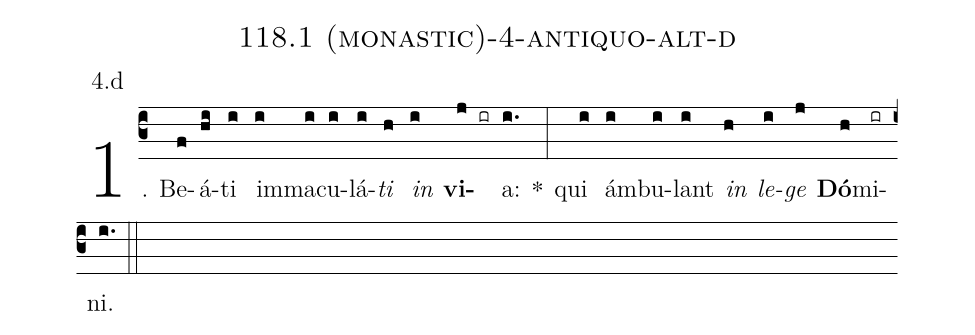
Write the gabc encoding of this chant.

name: 118.1 (monastic)-4-antiquo-alt-d;
annotation: 4.d;
%%
(c3)1. Be(f)á(hi)ti(i) im(i)ma(i)cu(i)lá(i)<i>ti</i>(h) <i>in</i>(i) <b>vi</b>(j ir)a:(i.) *(:) qui(i) ám(i)bu(i)lant(i) <i>in</i>(h) <i>le</i>(i)<i>ge</i>(j) <b>Dó</b>(h)mi(ir)ni.(i.) (::)
